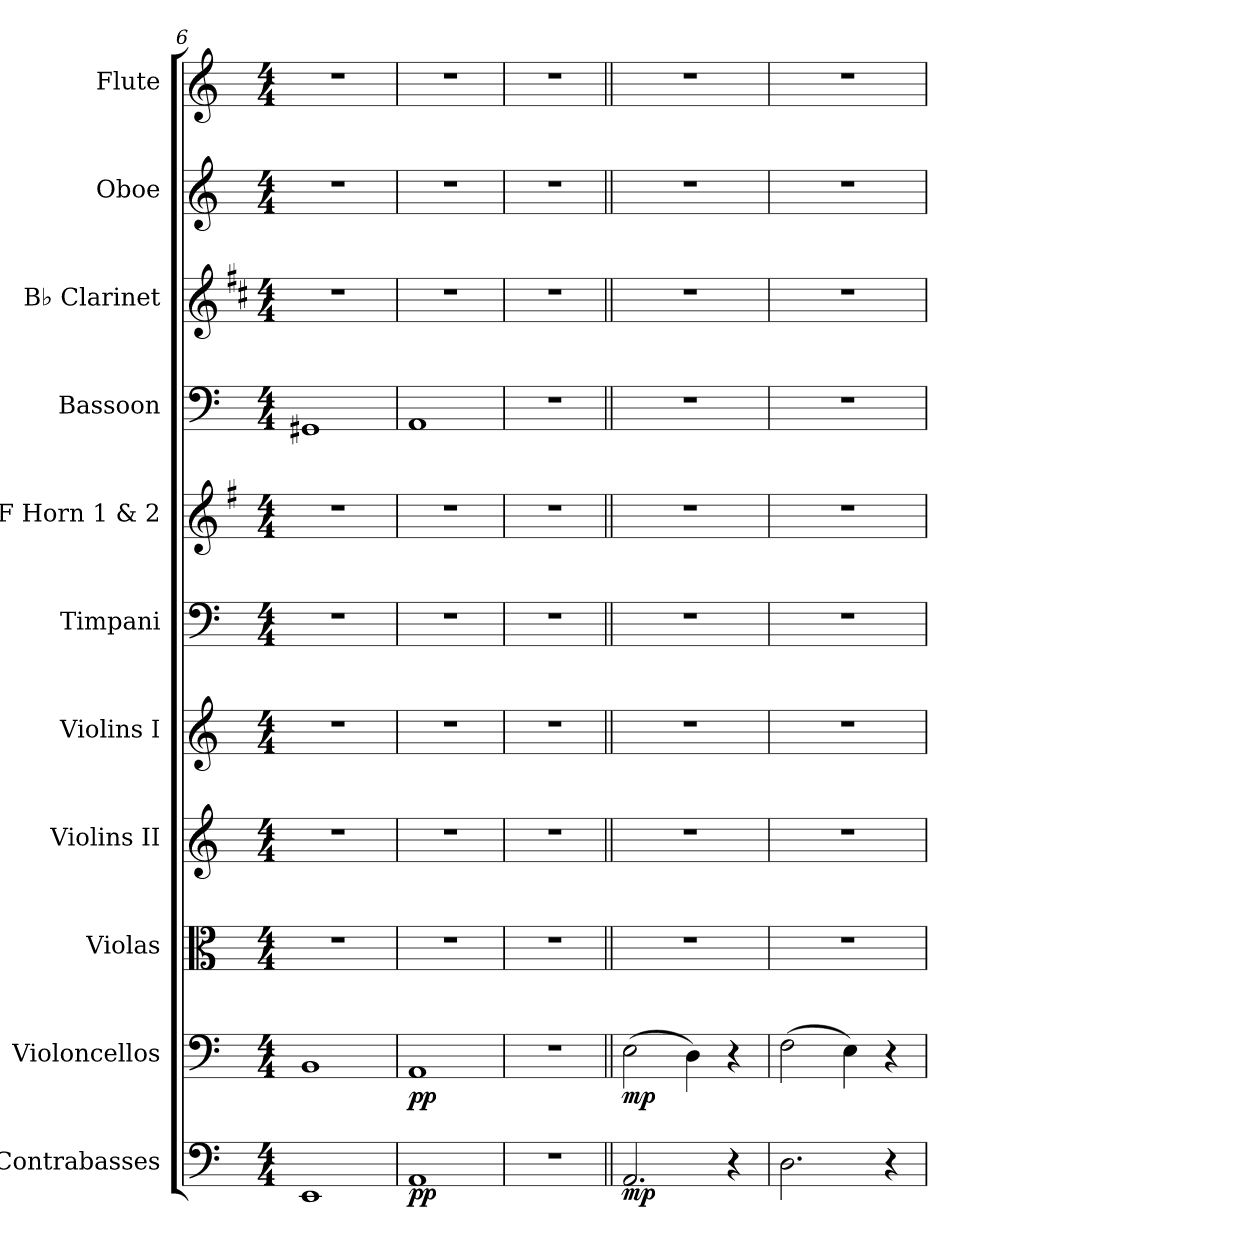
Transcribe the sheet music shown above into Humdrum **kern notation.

**kern	**dynam	**kern	**dynam	**kern	**kern	**kern	**kern	**kern	**kern	**kern	**kern	**kern
*part11	*part11	*part10	*part10	*part9	*part8	*part7	*part6	*part5	*part4	*part3	*part2	*part1
*staff11	*staff11	*staff10	*staff10	*staff9	*staff8	*staff7	*staff6	*staff5	*staff4	*staff3	*staff2	*staff1
*I"Contrabasses	*	*I"Violoncellos	*	*I"Violas	*I"Violins II	*I"Violins I	*I"Timpani	*I"F Horn 1 &amp; 2	*I"Bassoon	*I"B♭ Clarinet	*I"Oboe	*I"Flute
*I'Cbs.	*	*I'Vcs.	*	*I'Vlas.	*I'Vlns. II	*I'Vlns. I	*I'Timp.	*	*I'Bsn.	*I'B♭ Cl.	*I'Ob.	*I'Fl.
*clefF4	*	*clefF4	*	*clefC3	*clefG2	*clefG2	*clefF4	*clefG2	*clefF4	*clefG2	*clefG2	*clefG2
*ITrd7c12	*	*	*	*	*	*	*	*ITrd4c7	*	*ITrd1c2	*	*
*k[]	*	*k[]	*	*k[]	*k[]	*k[]	*k[]	*k[]	*k[]	*k[]	*k[]	*k[]
*M4/4	*	*M4/4	*	*M4/4	*M4/4	*M4/4	*M4/4	*M4/4	*M4/4	*M4/4	*M4/4	*M4/4
=6	=6	=6	=6	=6	=6	=6	=6	=6	=6	=6	=6	=6
1EEE	.	1BB	.	1r	1r	1r	1r	1r	1GG#X	1r	1r	1r
=7	=7	=7	=7	=7	=7	=7	=7	=7	=7	=7	=7	=7
!	!LO:DY:b	!	!LO:DY:b	!	!	!	!	!	!	!	!	!
1AAA	pp	1AA	pp	1r	1r	1r	1r	1r	1AA	1r	1r	1r
=8	=8	=8	=8	=8	=8	=8	=8	=8	=8	=8	=8	=8
1r	.	1r	.	1r	1r	1r	1r	1r	1r	1r	1r	1r
=9||	=9||	=9||	=9||	=9||	=9||	=9||	=9||	=9||	=9||	=9||	=9||	=9||
*	*	*	*	*	*	*	*	*	*	*	*	*MM120
!	!LO:DY:b	!	!LO:DY:b	!	!	!	!	!	!	!	!	!
2.AAA/	mp	(>2E\	mp	1r	1r	1r	1r	1r	1r	1r	1r	1r
.	.	4D\)	.	.	.	.	.	.	.	.	.	.
4r	.	4r	.	.	.	.	.	.	.	.	.	.
=10	=10	=10	=10	=10	=10	=10	=10	=10	=10	=10	=10	=10
2.DD\	.	(>2F\	.	1r	1r	1r	1r	1r	1r	1r	1r	1r
.	.	4E\)	.	.	.	.	.	.	.	.	.	.
4r	.	4r	.	.	.	.	.	.	.	.	.	.
=	=	=	=	=	=	=	=	=	=	=	=	=
*-	*-	*-	*-	*-	*-	*-	*-	*-	*-	*-	*-	*-
